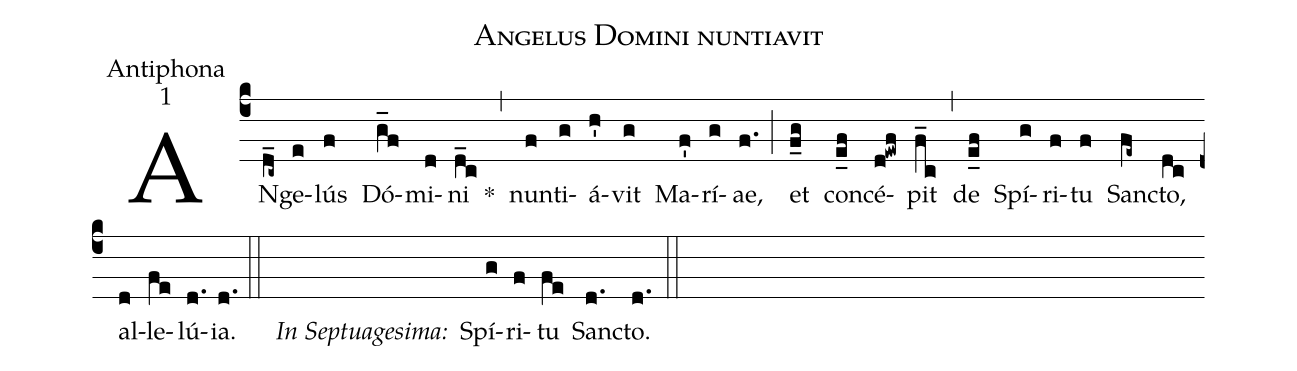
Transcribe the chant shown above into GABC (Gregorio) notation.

name:Angelus Domini nuntiavit;
office-part:Antiphona;
mode:1;
%%
(c4) AN(d_c~)ge(e)lús(f) Dó(g_f)mi(d)ni(d_c) *(,) nun(f)ti(g)á(h')vit(g) Ma(f')rí(g)ae,(f.) (;) et(f_g) con(e_f)cé(d!ewf)pit(f_c) (,) de(e_f) Spí(g)ri(f)tu(f) San(fe~)cto,(dc) al(d)le(fe)lú(d.)ia.(d.) (::)
<i>In Septuagesima:</i>( ) Spí(g)ri(f)tu(fe) San(d.)cto.(d.) (::)
